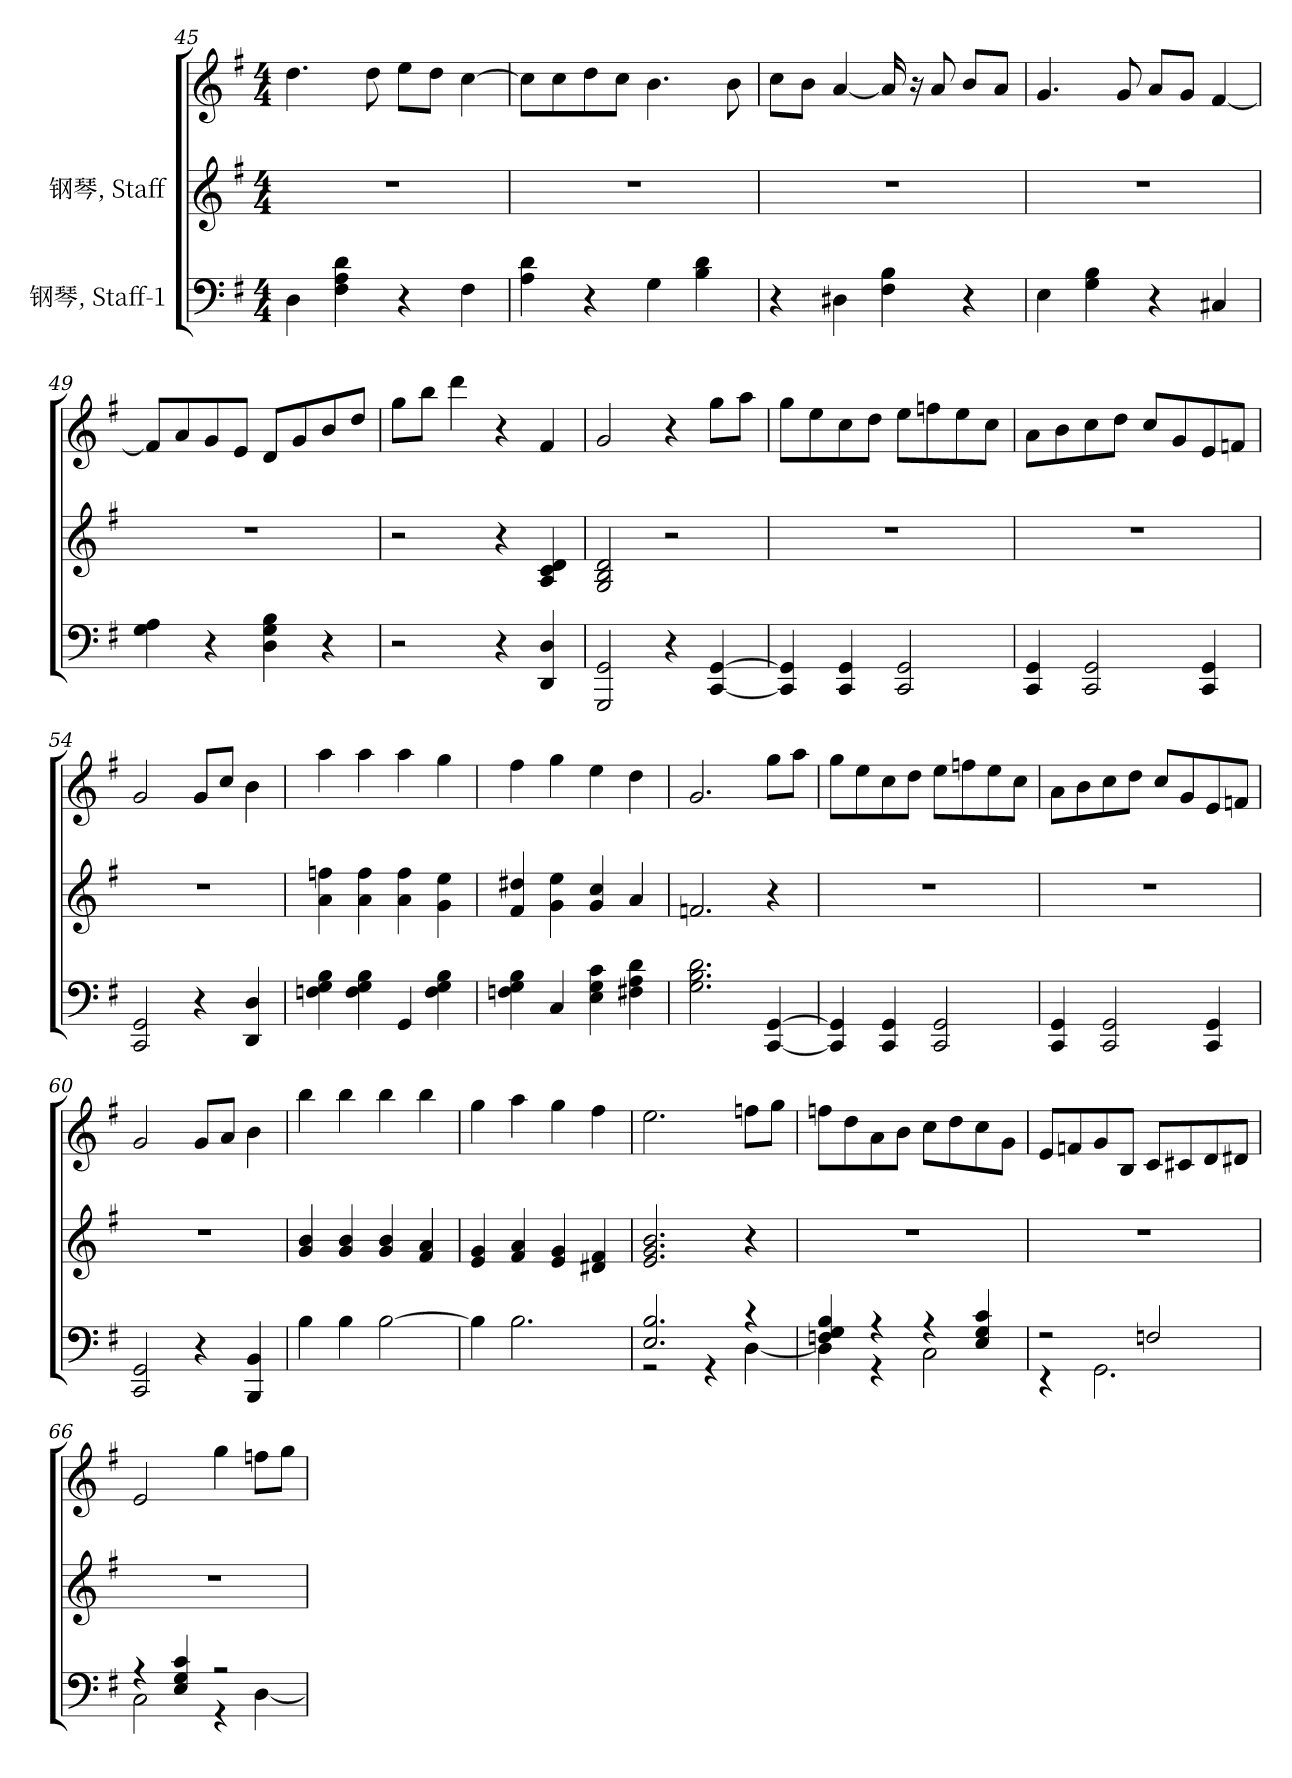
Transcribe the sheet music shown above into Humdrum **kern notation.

**kern	**kern	**kern
*part2	*part1	*part1
*staff3	*staff2	*staff1
*I"钢琴, Staff-1	*I"钢琴, Staff	*
*clefF4	*clefG2	*clefG2
*k[f#]	*k[f#]	*k[f#]
*M4/4	*M4/4	*M4/4
=45	=45	=45
4D\	1r	4.dd\
4F#\ 4A\ 4d\	.	.
.	.	8dd\
4r	.	8ee\L
.	.	8dd\J
4F#\	.	[4cc\
=46	=46	=46
4A\ 4d\	1r	8cc\L]
.	.	8cc\
4r	.	8dd\
.	.	8cc\J
4G\	.	4.b\
4B\ 4d\	.	.
.	.	8b\
=47	=47	=47
4r	1r	8cc\L
.	.	8b\J
4D#X\	.	[4a/
4F#\ 4B\	.	16a/]
.	.	16r
.	.	8a/
4r	.	8b/L
.	.	8a/J
!!LO:LB:g=z
=48	=48	=48
4E\	1r	4.g/
4G\ 4B\	.	.
.	.	8g/
4r	.	8a/L
.	.	8g/J
4C#X/	.	[4f#/
=49	=49	=49
4G\ 4A\	1r	8f#/L]
.	.	8a/
4r	.	8g/
.	.	8e/J
4D\ 4G\ 4B\	.	8d/L
.	.	8g/
4r	.	8b/
.	.	8dd/J
=50	=50	=50
2r	2r	8gg\L
.	.	8bb\J
.	.	4ddd\
4r	4r	4r
4DD/ 4D/	4A/ 4c/ 4d/	4f#/
=51	=51	=51
2GGG/ 2GG/	2G/ 2B/ 2d/	2g/
4r	2r	4r
[4CC/ [4GG/	.	8gg\L
.	.	8aa\J
=52	=52	=52
4CC/] 4GG/]	1r	8gg\L
.	.	8ee\
4CC/ 4GG/	.	8cc\
.	.	8dd\J
2CC/ 2GG/	.	8ee\L
.	.	8ffn\
.	.	8ee\
.	.	8cc\J
!!LO:PB:g=z
=53	=53	=53
4CC/ 4GG/	1r	8a\L
.	.	8b\
2CC/ 2GG/	.	8cc\
.	.	8dd\J
.	.	8cc/L
.	.	8g/
4CC/ 4GG/	.	8e/
.	.	8fn/J
=54	=54	=54
2CC/ 2GG/	1r	2g/
4r	.	8g/L
.	.	8cc/J
4DD/ 4D/	.	4b\
=55	=55	=55
4Fn\ 4G\ 4B\	4a\ 4ffn\	4aa\
4F\ 4G\ 4B\	4a\ 4ff\	4aa\
4GG/	4a\ 4ff\	4aa\
4F\ 4G\ 4B\	4g\ 4ee\	4gg\
=56	=56	=56
4Fn\ 4G\ 4B\	4f#/ 4dd#X/	4ff#\
*	*	*MM140
4C/	4g\ 4ee\	4gg\
4E\ 4G\ 4c\	4g/ 4cc/	4ee\
4F#X\ 4A\ 4d\	4a/	4dd\
=57	=57	=57
2.G\ 2.B\ 2.d\	2.fn/	2.g/
*	*	*MM157
[4CC/ [4GG/	4r	8gg\L
.	.	8aa\J
=58	=58	=58
4CC/] 4GG/]	1r	8gg\L
.	.	8ee\
4CC/ 4GG/	.	8cc\
.	.	8dd\J
2CC/ 2GG/	.	8ee\L
.	.	8ffn\
.	.	8ee\
.	.	8cc\J
!!LO:LB:g=z
=59	=59	=59
4CC/ 4GG/	1r	8a\L
.	.	8b\
2CC/ 2GG/	.	8cc\
.	.	8dd\J
.	.	8cc/L
.	.	8g/
4CC/ 4GG/	.	8e/
.	.	8fn/J
=60	=60	=60
2CC/ 2GG/	1r	2g/
4r	.	8g/L
.	.	8a/J
4BBB/ 4BB/	.	4b\
=61	=61	=61
4B\	4g/ 4b/	4bb\
4B\	4g/ 4b/	4bb\
[2B\	4g/ 4b/	4bb\
.	4f#/ 4a/	4bb\
=62	=62	=62
4B\]	4e/ 4g/	4gg\
*	*	*MM140
2.B\	4f#/ 4a/	4aa\
.	4e/ 4g/	4gg\
.	4d#X/ 4f#/	4ff#\
=63	=63	=63
*^	*	*
2.E/ 2.B/	2r	2.e/ 2.g/ 2.b/	2.ee\
.	4r	.	.
*	*	*	*MM157
4r	[4D\	4r	8ffn\L
.	.	.	8gg\J
=64	=64	=64	=64
4Fn/ 4G/ 4B/	4D\]	1r	8ffn\L
.	.	.	8dd\
4r	4r	.	8a\
.	.	.	8b\J
4r	2C\	.	8cc\L
.	.	.	8dd\
4E/ 4G/ 4c/	.	.	8cc\
.	.	.	8g\J
!!LO:LB:g=z
=65	=65	=65	=65
2r	4r	1r	8e/L
.	.	.	8fn/
.	2.GG\	.	8g/
.	.	.	8B/J
2Fn/	.	.	8c/L
.	.	.	8c#X/
.	.	.	8d/
.	.	.	8d#X/J
=66	=66	=66	=66
4r	2C\	1r	2e/
4E/ 4G/ 4c/	.	.	.
2r	4r	.	4gg\
.	[4D\	.	8ffn\L
.	.	.	8gg\J
*v	*v	*	*
=	=	=
*-	*-	*-
